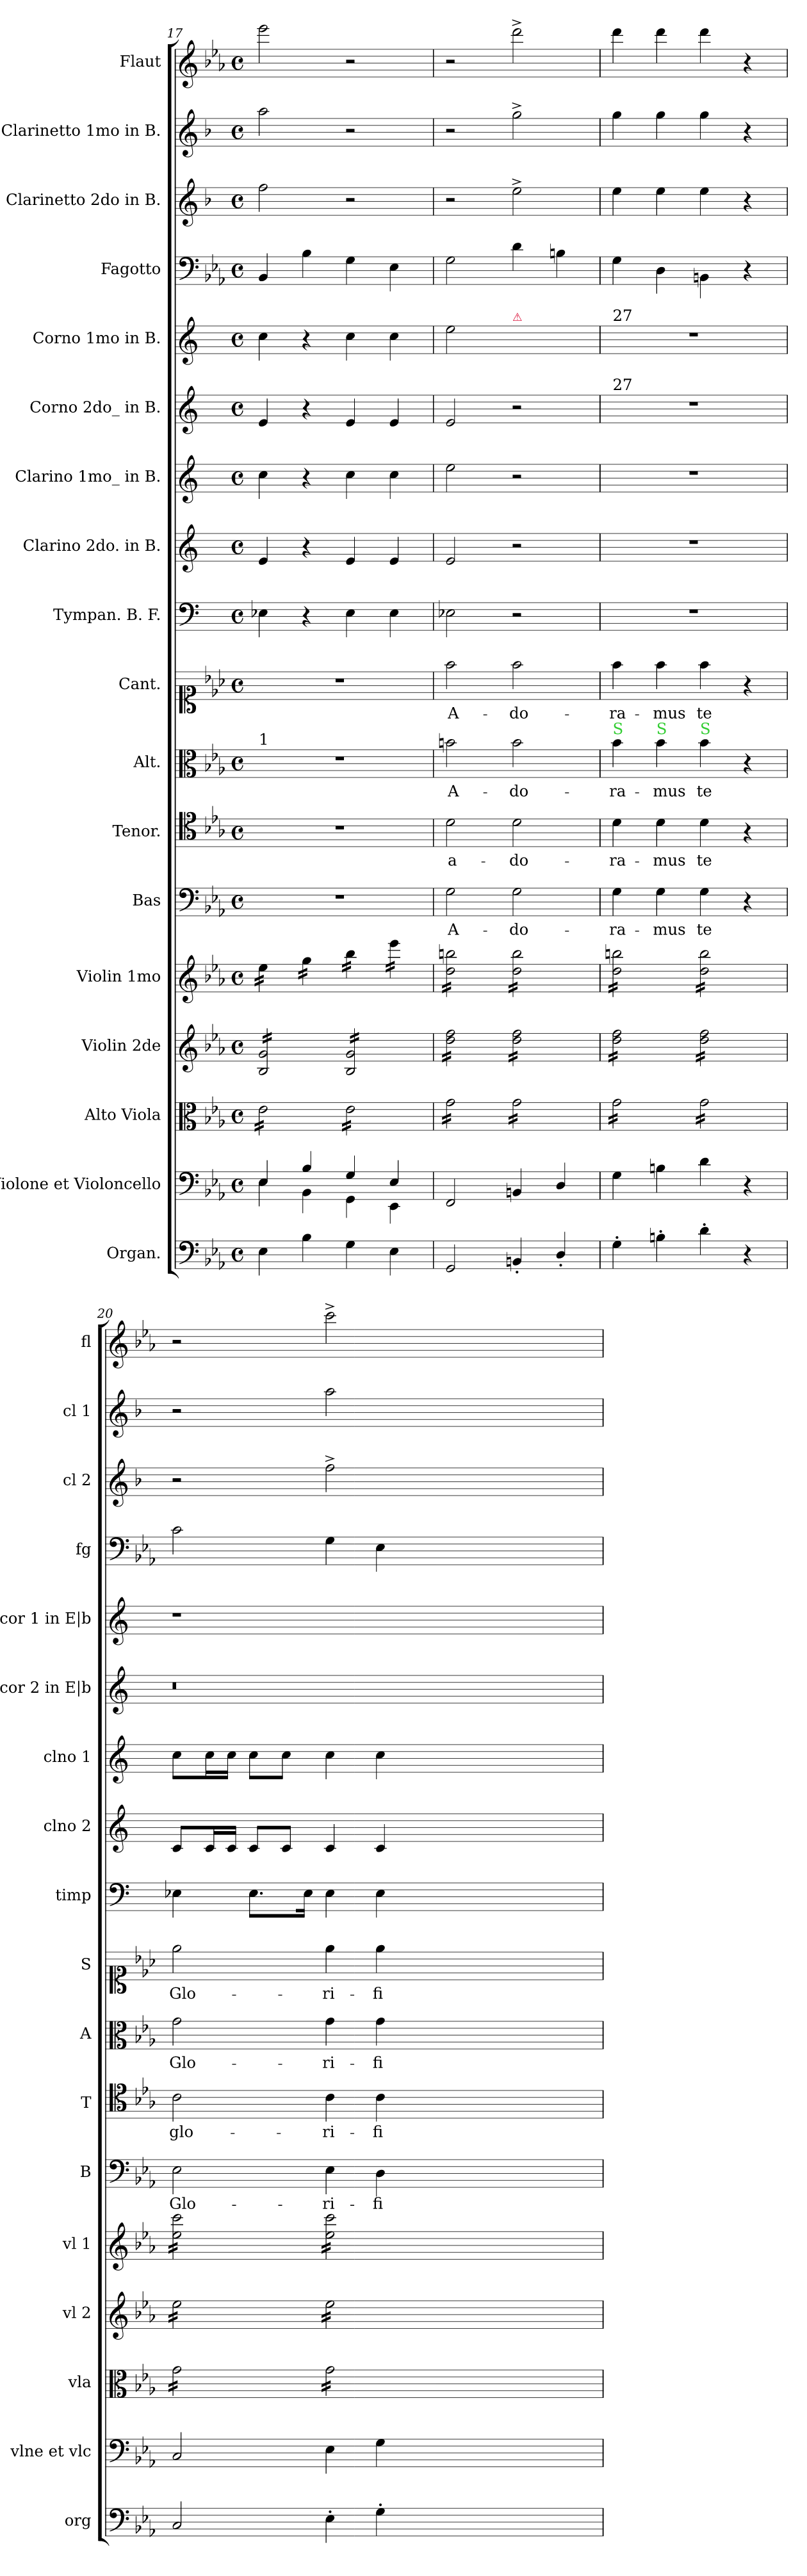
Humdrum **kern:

**kern	**kern	**kern	**kern	**kern	**kern	**text	**kern	**text	**kern	**text	**kern	**text	**kern	**kern	**kern	**kern	**kern	**kern	**kern	**kern	**kern
*part18	*part17	*part16	*part15	*part14	*part13	*part13	*part12	*part12	*part11	*part11	*part10	*part10	*part9	*part8	*part7	*part6	*part5	*part4	*part3	*part2	*part1
*staff18	*staff17	*staff16	*staff15	*staff14	*staff13	*staff13	*staff12	*staff12	*staff11	*staff11	*staff10	*staff10	*staff9	*staff8	*staff7	*staff6	*staff5	*staff4	*staff3	*staff2	*staff1
*I"Organ.	*I"Violone et Violoncello	*I"Alto Viola	*I"Violin 2de	*I"Violin 1mo	*I"Bas	*	*I"Tenor.	*	*I"Alt.	*	*I"Cant.	*	*I"Tympan. B. F.	*I"Clarino 2do. in B.	*I"Clarino 1mo_ in B.	*I"Corno 2do_ in B.	*I"Corno 1mo in B.	*I"Fagotto	*I"Clarinetto 2do in B.	*I"Clarinetto 1mo in B.	*I"Flaut
*I'org	*I'vlne et vlc	*I'vla	*I'vl 2	*I'vl 1	*I'B	*	*I'T	*	*I'A	*	*I'S	*	*I'timp	*I'clno 2	*I'clno 1	*I'cor 2 in E|b	*I'cor 1 in E|b	*I'fg	*I'cl 2	*I'cl 1	*I'fl
*clefF4	*clefF4	*clefC3	*clefG2	*clefG2	*clefF4	*	*clefC4	*	*clefC3	*	*clefC1	*	*clefF4	*clefG2	*clefG2	*clefG2	*clefG2	*clefF4	*clefG2	*clefG2	*clefG2
*	*	*	*	*	*	*	*	*	*	*	*	*	*	*ITrd-2c-3	*ITrd-2c-3	*ITrd5c9	*ITrd5c9	*	*ITrd1c2	*ITrd1c2	*
*k[b-e-a-]	*k[b-e-a-]	*k[b-e-a-]	*k[b-e-a-]	*k[b-e-a-]	*k[b-e-a-]	*	*k[b-e-a-]	*	*k[b-e-a-]	*	*k[b-e-a-]	*	*	*k[b-e-a-]	*k[b-e-a-]	*k[b-e-a-]	*k[b-e-a-]	*k[b-e-a-]	*k[b-e-a-]	*k[b-e-a-]	*k[b-e-a-]
*E-:	*E-:	*E-:	*E-:	*E-:	*E-:	*	*E-:	*	*E-:	*	*E-:	*	*	*E-:	*E-:	*E-:	*E-:	*E-:	*E-:	*E-:	*E-:
*M4/4	*M4/4	*M4/4	*M4/4	*M4/4	*M4/4	*	*M4/4	*	*M4/4	*	*M4/4	*	*M4/4	*M4/4	*M4/4	*M4/4	*M4/4	*M4/4	*M4/4	*M4/4	*M4/4
*met(c)	*met(c)	*met(c)	*met(c)	*met(c)	*met(c)	*	*met(c)	*	*met(c)	*	*met(c)	*	*met(c)	*met(c)	*met(c)	*met(c)	*met(c)	*met(c)	*met(c)	*met(c)	*met(c)
=17	=17	=17	=17	=17	=17	=17	=17	=17	=17	=17	=17	=17	=17	=17	=17	=17	=17	=17	=17	=17	=17
*	*^	*	*	*	*	*	*	*	*	*	*	*	*	*	*	*	*	*	*	*	*
!	!	!	!	!	!	!	!	!	!	!LO:TX:a:t=1	!	!	!	!	!	!	!	!	!	!	!	!
*	*	*	*tremolo	*	*	*	*	*	*	*	*	*	*	*	*	*	*	*	*	*	*	*
*	*	*	*	*tremolo	*	*	*	*	*	*	*	*	*	*	*	*	*	*	*	*	*	*
*	*	*	*	*	*tremolo	*	*	*	*	*	*	*	*	*	*	*	*	*	*	*	*	*
4E-\	4E-/	4E-\	16e-\LL	16B-/ 16g/LL	16ee-\LL	1r	.	1r	.	1r	.	1r	.	4E-X\	4g/	4ee-\	4G/	4e-\	4BB-/	2ee-\	2gg\	2eee-\
.	.	.	16e-\	16B-/ 16g/	16ee-\	.	.	.	.	.	.	.	.	.	.	.	.	.	.	.	.	.
.	.	.	16e-\	16B-/ 16g/	16ee-\	.	.	.	.	.	.	.	.	.	.	.	.	.	.	.	.	.
.	.	.	16e-\	16B-/ 16g/	16ee-\JJ	.	.	.	.	.	.	.	.	.	.	.	.	.	.	.	.	.
4B-\	4B-/	4BB-\	16e-\	16B-/ 16g/	16gg\LL	.	.	.	.	.	.	.	.	4r	4r	4r	4r	4r	4B-\	.	.	.
.	.	.	16e-\	16B-/ 16g/	16gg\	.	.	.	.	.	.	.	.	.	.	.	.	.	.	.	.	.
.	.	.	16e-\	16B-/ 16g/	16gg\	.	.	.	.	.	.	.	.	.	.	.	.	.	.	.	.	.
.	.	.	16e-\JJ	16B-/ 16g/JJ	16gg\JJ	.	.	.	.	.	.	.	.	.	.	.	.	.	.	.	.	.
4G\	4G/	4GG\	16e-\LL	16B-/ 16g/LL	16bb-\LL	.	.	.	.	.	.	.	.	4E-\	4g/	4ee-\	4G/	4e-\	4G\	2r	2r	2r
.	.	.	16e-\	16B-/ 16g/	16bb-\	.	.	.	.	.	.	.	.	.	.	.	.	.	.	.	.	.
.	.	.	16e-\	16B-/ 16g/	16bb-\	.	.	.	.	.	.	.	.	.	.	.	.	.	.	.	.	.
.	.	.	16e-\	16B-/ 16g/	16bb-\JJ	.	.	.	.	.	.	.	.	.	.	.	.	.	.	.	.	.
4E-\	4E-/	4EE-\	16e-\	16B-/ 16g/	16eee-\LL	.	.	.	.	.	.	.	.	4E-\	4g/	4ee-\	4G/	4e-\	4E-\	.	.	.
.	.	.	16e-\	16B-/ 16g/	16eee-\	.	.	.	.	.	.	.	.	.	.	.	.	.	.	.	.	.
.	.	.	16e-\	16B-/ 16g/	16eee-\	.	.	.	.	.	.	.	.	.	.	.	.	.	.	.	.	.
.	.	.	16e-\JJ	16B-/ 16g/JJ	16eee-\JJ	.	.	.	.	.	.	.	.	.	.	.	.	.	.	.	.	.
=18	=18	=18	=18	=18	=18	=18	=18	=18	=18	=18	=18	=18	=18	=18	=18	=18	=18	=18	=18	=18	=18	=18
!	!LO:TX:a:color=limegreen:t=S	!	!	!	!	!	!	!	!	!	!	!	!	!	!	!	!	!	!	!	!	!
*	*v	*v	*	*	*	*	*	*	*	*	*	*	*	*	*	*	*	*	*	*	*	*
2GG/	2FF/	16g\LL	16dd\ 16ff\LL	16dd\ 16bbn\LL	2G\	A-	2d\	a-	2bn\	A-	2ff\	A-	2E-X\	2g/	2gg\	2G/	2g\	2G\	2r	2r	2r
.	.	16g\	16dd\ 16ff\	16dd\ 16bbn\	.	.	.	.	.	.	.	.	.	.	.	.	.	.	.	.	.
.	.	16g\	16dd\ 16ff\	16dd\ 16bbn\	.	.	.	.	.	.	.	.	.	.	.	.	.	.	.	.	.
.	.	16g\	16dd\ 16ff\	16dd\ 16bbn\	.	.	.	.	.	.	.	.	.	.	.	.	.	.	.	.	.
.	.	16g\	16dd\ 16ff\	16dd\ 16bbn\	.	.	.	.	.	.	.	.	.	.	.	.	.	.	.	.	.
.	.	16g\	16dd\ 16ff\	16dd\ 16bbn\	.	.	.	.	.	.	.	.	.	.	.	.	.	.	.	.	.
.	.	16g\	16dd\ 16ff\	16dd\ 16bbn\	.	.	.	.	.	.	.	.	.	.	.	.	.	.	.	.	.
.	.	16g\JJ	16dd\ 16ff\JJ	16dd\ 16bbn\JJ	.	.	.	.	.	.	.	.	.	.	.	.	.	.	.	.	.
!	!	!	!	!	!	!	!	!	!	!	!	!	!	!	!	!	!LO:TX:a:color=crimson:t=⚠	!	!	!	!
4BBn'/	4BBn/	16g\LL	16dd\ 16ff\LL	16dd\ 16bb\LL	2G\	-do-	2d\	-do-	2b\	-do-	2ff\	-do-	2r	2r	2r	2r	2ryy	4d\	2dd^\	2ff^\	2ddd^\
.	.	16g\	16dd\ 16ff\	16dd\ 16bb\	.	.	.	.	.	.	.	.	.	.	.	.	.	.	.	.	.
.	.	16g\	16dd\ 16ff\	16dd\ 16bb\	.	.	.	.	.	.	.	.	.	.	.	.	.	.	.	.	.
.	.	16g\	16dd\ 16ff\	16dd\ 16bb\	.	.	.	.	.	.	.	.	.	.	.	.	.	.	.	.	.
4D'/	4D/	16g\	16dd\ 16ff\	16dd\ 16bb\	.	.	.	.	.	.	.	.	.	.	.	.	.	4Bn\	.	.	.
.	.	16g\	16dd\ 16ff\	16dd\ 16bb\	.	.	.	.	.	.	.	.	.	.	.	.	.	.	.	.	.
.	.	16g\	16dd\ 16ff\	16dd\ 16bb\	.	.	.	.	.	.	.	.	.	.	.	.	.	.	.	.	.
.	.	16g\JJ	16dd\ 16ff\JJ	16dd\ 16bb\JJ	.	.	.	.	.	.	.	.	.	.	.	.	.	.	.	.	.
=19	=19	=19	=19	=19	=19	=19	=19	=19	=19	=19	=19	=19	=19	=19	=19	=19	=19	=19	=19	=19	=19
!	!	!	!	!	!	!	!	!	!	!	!	!	!	!	!	!	!LO:TX:a:t=27	!	!	!	!
!	!	!	!	!	!	!	!	!	!	!	!	!	!	!	!	!LO:TX:a:t=27	!	!	!	!	!
!	!	!	!	!	!	!	!	!	!LO:TX:a:color=limegreen:t=S	!	!	!	!	!	!	!	!	!	!	!	!
4G'\	4G\	16g\LL	16dd\ 16ff\LL	16dd\ 16bbn\LL	4G\	-ra-	4d\	-ra-	4b-\	-ra-	4ff\	-ra-	1r	1r	1r	1r	1r	4G\	4dd\	4ff\	4ddd\
.	.	16g\	16dd\ 16ff\	16dd\ 16bbn\	.	.	.	.	.	.	.	.	.	.	.	.	.	.	.	.	.
.	.	16g\	16dd\ 16ff\	16dd\ 16bbn\	.	.	.	.	.	.	.	.	.	.	.	.	.	.	.	.	.
.	.	16g\	16dd\ 16ff\	16dd\ 16bbn\	.	.	.	.	.	.	.	.	.	.	.	.	.	.	.	.	.
!	!	!	!	!	!	!	!	!	!LO:TX:a:color=limegreen:t=S	!	!	!	!	!	!	!	!	!	!	!	!
4Bn'\	4Bn\	16g\	16dd\ 16ff\	16dd\ 16bbn\	4G\	-mus	4d\	-mus	4b-\	-mus	4ff\	-mus	.	.	.	.	.	4D\	4dd\	4ff\	4ddd\
.	.	16g\	16dd\ 16ff\	16dd\ 16bbn\	.	.	.	.	.	.	.	.	.	.	.	.	.	.	.	.	.
.	.	16g\	16dd\ 16ff\	16dd\ 16bbn\	.	.	.	.	.	.	.	.	.	.	.	.	.	.	.	.	.
.	.	16g\JJ	16dd\ 16ff\JJ	16dd\ 16bbn\JJ	.	.	.	.	.	.	.	.	.	.	.	.	.	.	.	.	.
!	!	!	!	!	!	!	!	!	!LO:TX:a:color=limegreen:t=S	!	!	!	!	!	!	!	!	!	!	!	!
4d'\	4d\	16g\LL	16dd\ 16ff\LL	16dd\ 16bb\LL	4G\	te	4d\	te	4b-\	te	4ff\	te	.	.	.	.	.	4BBn\	4dd\	4ff\	4ddd\
.	.	16g\	16dd\ 16ff\	16dd\ 16bb\	.	.	.	.	.	.	.	.	.	.	.	.	.	.	.	.	.
.	.	16g\	16dd\ 16ff\	16dd\ 16bb\	.	.	.	.	.	.	.	.	.	.	.	.	.	.	.	.	.
.	.	16g\	16dd\ 16ff\	16dd\ 16bb\	.	.	.	.	.	.	.	.	.	.	.	.	.	.	.	.	.
4r	4r	16g\	16dd\ 16ff\	16dd\ 16bb\	4r	.	4r	.	4r	.	4r	.	.	.	.	.	.	4r	4r	4r	4r
.	.	16g\	16dd\ 16ff\	16dd\ 16bb\	.	.	.	.	.	.	.	.	.	.	.	.	.	.	.	.	.
.	.	16g\	16dd\ 16ff\	16dd\ 16bb\	.	.	.	.	.	.	.	.	.	.	.	.	.	.	.	.	.
.	.	16g\JJ	16dd\ 16ff\JJ	16dd\ 16bb\JJ	.	.	.	.	.	.	.	.	.	.	.	.	.	.	.	.	.
=20	=20	=20	=20	=20	=20	=20	=20	=20	=20	=20	=20	=20	=20	=20	=20	=20	=20	=20	=20	=20	=20
2C/	2C/	16g\LL	16ee-\LL	16ee-\ 16ccc\LL	2E-\	Glo-	2c\	glo-	2g\	Glo-	2ee-\	Glo-	4E-X\	8e-/L	8ee-\L	0.r	1r	2c\	2r	2r	2r
.	.	16g\	16ee-\	16ee-\ 16ccc\	.	.	.	.	.	.	.	.	.	.	.	.	.	.	.	.	.
.	.	16g\	16ee-\	16ee-\ 16ccc\	.	.	.	.	.	.	.	.	.	16e-/L	16ee-\L	.	.	.	.	.	.
.	.	16g\	16ee-\	16ee-\ 16ccc\	.	.	.	.	.	.	.	.	.	16e-/JJ	16ee-\JJ	.	.	.	.	.	.
.	.	16g\	16ee-\	16ee-\ 16ccc\	.	.	.	.	.	.	.	.	8.E-\L	8e-/L	8ee-\L	.	.	.	.	.	.
.	.	16g\	16ee-\	16ee-\ 16ccc\	.	.	.	.	.	.	.	.	.	.	.	.	.	.	.	.	.
.	.	16g\	16ee-\	16ee-\ 16ccc\	.	.	.	.	.	.	.	.	.	8e-/J	8ee-\J	.	.	.	.	.	.
.	.	16g\JJ	16ee-\JJ	16ee-\ 16ccc\JJ	.	.	.	.	.	.	.	.	16E-\Jk	.	.	.	.	.	.	.	.
4E-'\	4E-\	16g\LL	16ee-\LL	16ee-\ 16ccc\LL	4E-\	-ri-	4c\	-ri-	4g\	-ri-	4ee-\	-ri-	4E-\	4e-/	4ee-\	.	.	4G\	2ee-^\	2gg\	2ccc^\
.	.	16g\	16ee-\	16ee-\ 16ccc\	.	.	.	.	.	.	.	.	.	.	.	.	.	.	.	.	.
.	.	16g\	16ee-\	16ee-\ 16ccc\	.	.	.	.	.	.	.	.	.	.	.	.	.	.	.	.	.
.	.	16g\	16ee-\	16ee-\ 16ccc\	.	.	.	.	.	.	.	.	.	.	.	.	.	.	.	.	.
4G'\	4G\	16g\	16ee-\	16ee-\ 16ccc\	4D\	-fi-	4c\	-fi-	4g\	-fi-	4ee-\	-fi-	4E-\	4e-/	4ee-\	.	.	4E-\	.	.	.
.	.	16g\	16ee-\	16ee-\ 16ccc\	.	.	.	.	.	.	.	.	.	.	.	.	.	.	.	.	.
.	.	16g\	16ee-\	16ee-\ 16ccc\	.	.	.	.	.	.	.	.	.	.	.	.	.	.	.	.	.
.	.	16g\JJ	16ee-\JJ	16ee-\ 16ccc\JJ	.	.	.	.	.	.	.	.	.	.	.	.	.	.	.	.	.
*	*	*	*	*Xtremolo	*	*	*	*	*	*	*	*	*	*	*	*	*	*	*	*	*
*	*	*	*Xtremolo	*	*	*	*	*	*	*	*	*	*	*	*	*	*	*	*	*	*
*	*	*Xtremolo	*	*	*	*	*	*	*	*	*	*	*	*	*	*	*	*	*	*	*
0ryy	0ryy	0ryy	0ryy	0ryy	0ryy	.	0ryy	.	0ryy	.	0ryy	.	0ryy	0ryy	0ryy	.	0ryy	0ryy	0ryy	0ryy	0ryy
=	=	=	=	=	=	=	=	=	=	=	=	=	=	=	=	=	=	=	=	=	=
*-	*-	*-	*-	*-	*-	*-	*-	*-	*-	*-	*-	*-	*-	*-	*-	*-	*-	*-	*-	*-	*-
